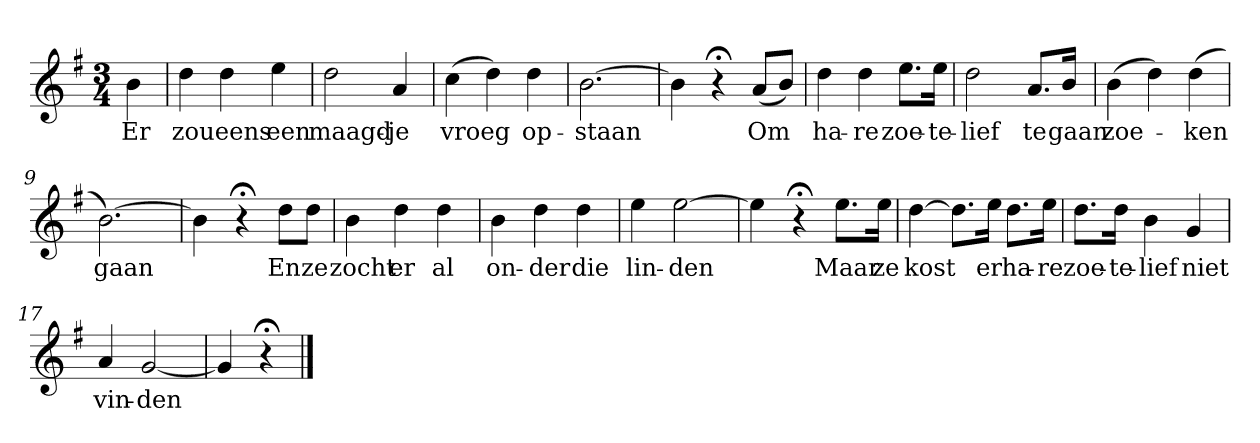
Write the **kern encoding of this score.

**kern	**text
*part1	*part1
*staff1	*staff1
*k[f#]	*
*G:	*
*M3/4	*
*MM120	*
=	=
4b	Er
=1	=1
4dd	zou
4dd	eens
4ee	een
=2	=2
2dd	maagd-
4a	-je
=3	=3
(4cc	vroeg
4dd)	.
4dd	op-
=4h	=4h
[2.b	-staan
=5	=5
4b]	.
4r;<	.
(8aL	Om
8bJ)	.
=6	=6
4dd	ha-
4dd	-re
8.eeL	zoe-
16eeJk	-te-
=7	=7
2dd	-lief
8.aL	te
16bJk	gaan
=8	=8
(4b	zoe-
4dd)	.
(4dd	-ken
=9h	=9h
[2.b)	gaan
=10	=10
4b]	.
4r;<	.
8ddL	En
8ddJ	ze
=11	=11
4b	zocht
4dd	er
4dd	al
=12h	=12h
4b	on-
4dd	-der
4dd	die
=13h	=13h
4ee	lin-
[2ee	-den
=14	=14
4ee]	.
4r;<	.
8.eeL	Maar
16eeJk	ze
=15	=15
[4dd	kost
8.ddL]	.
16eeJk	er
8.ddL	ha-
16eeJk	-re
=16	=16
8.ddL	zoe-
16ddJk	-te-
4b	-lief
4g	niet
=17	=17
4a	vin-
[2g	-den
=18	=18
4g]	.
4r;<	.
==	==
*-	*-
